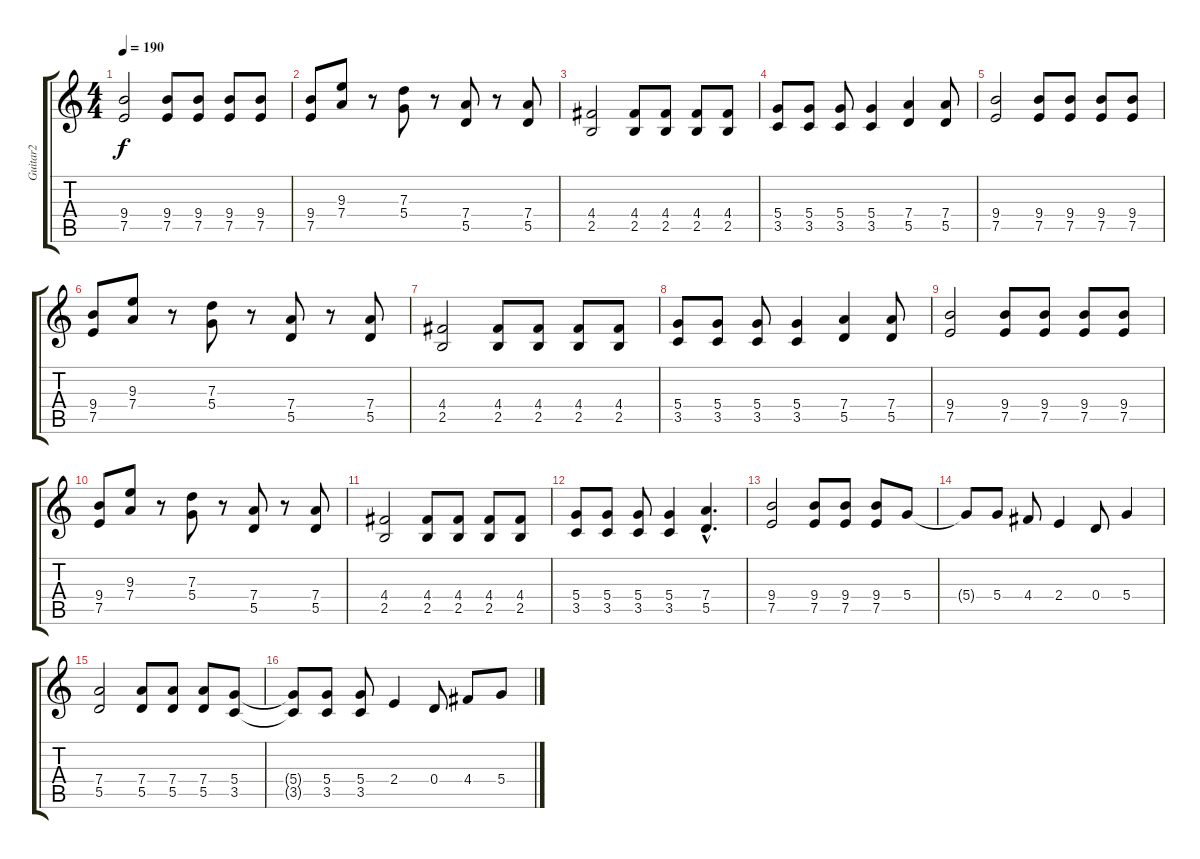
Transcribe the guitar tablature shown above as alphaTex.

\track ("Guitar2" "Guitar2") {instrument distortionguitar}
\staff {score tabs}
\tuning (E4 B3 G3 D3 A2 E2) {hide}
\ts (4 4)
\tempo 190
\clef g2
\ks c
(9.4 7.5).2{dy f} (9.4 7.5).8 (9.4 7.5).8 (9.4 7.5).8 (9.4 7.5).8 |
(9.4 7.5).8 (9.3 7.4).8 r.8 (7.3 5.4).8 r.8 (7.4 5.5).8 r.8 (7.4 5.5).8 |
(4.4 2.5).2 (4.4 2.5).8 (4.4 2.5).8 (4.4 2.5).8 (4.4 2.5).8 |
(5.4 3.5).8 (5.4 3.5).8 (5.4 3.5).8 (5.4 3.5).4 (7.4 5.5).4 (7.4 5.5).8 |
(9.4 7.5).2 (9.4 7.5).8 (9.4 7.5).8 (9.4 7.5).8 (9.4 7.5).8 |
(9.4 7.5).8 (9.3 7.4).8 r.8 (7.3 5.4).8 r.8 (7.4 5.5).8 r.8 (7.4 5.5).8 |
(4.4 2.5).2 (4.4 2.5).8 (4.4 2.5).8 (4.4 2.5).8 (4.4 2.5).8 |
(5.4 3.5).8 (5.4 3.5).8 (5.4 3.5).8 (5.4 3.5).4 (7.4 5.5).4 (7.4 5.5).8 |
(9.4 7.5).2 (9.4 7.5).8 (9.4 7.5).8 (9.4 7.5).8 (9.4 7.5).8 |
(9.4 7.5).8 (9.3 7.4).8 r.8 (7.3 5.4).8 r.8 (7.4 5.5).8 r.8 (7.4 5.5).8 |
(4.4 2.5).2 (4.4 2.5).8 (4.4 2.5).8 (4.4 2.5).8 (4.4 2.5).8 |
(5.4 3.5).8 (5.4 3.5).8 (5.4 3.5).8 (5.4 3.5).4 (7.4{hac} 5.5{hac}).4{d} |
(9.4 7.5).2 (9.4 7.5).8 (9.4 7.5).8 (9.4 7.5).8 5.4.8 |
5.4{t}.8 5.4.8 4.4.8 2.4.4 0.4.8 5.4.4 |
(7.4 5.5).2 (7.4 5.5).8 (7.4 5.5).8 (7.4 5.5).8 (5.4 3.5).8 |
(5.4{t} 3.5{t}).8 (5.4 3.5).8 (5.4 3.5).8 2.4.4 0.4.8 4.4.8 5.4.8
